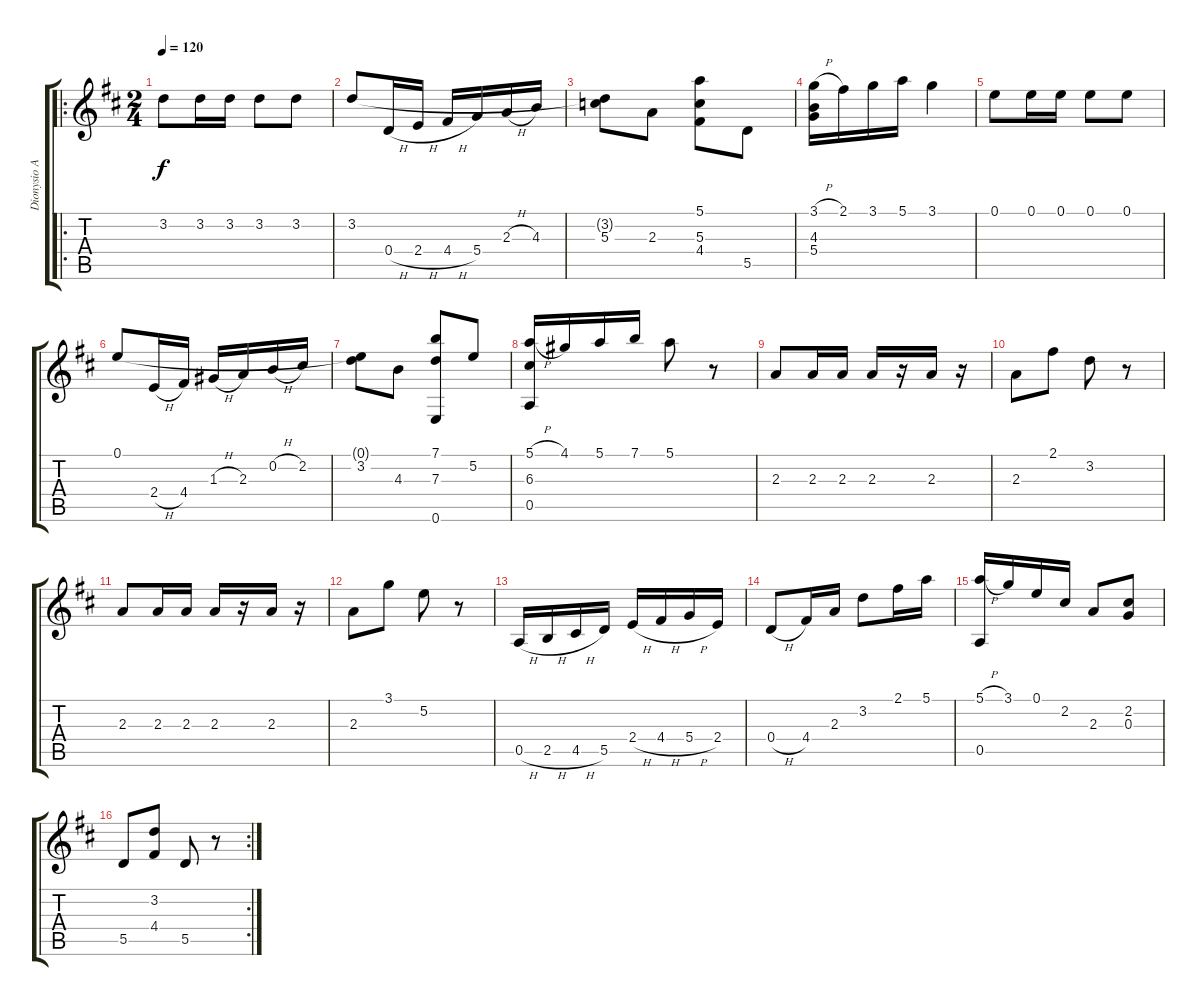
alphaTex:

\track ("Dionysio Aguado" "Dionysio A") {instrument acousticguitarnylon}
\staff {score tabs}
\tuning (E4 B3 G3 D3 A2 E2) {hide}
\ro
\ts (2 4)
\tempo 120
\clef g2
\ks d
3.2.8{dy f} 3.2.16 3.2.16 3.2.8 3.2.8 |
3.2.8 0.4{h}.16 2.4{h}.16 4.4{h}.16 5.4.16 2.3{h}.16 4.3.16 |
(3.2{t} 5.3).8 2.3.8 (5.1 5.3 4.4).8 5.5.8 |
(3.1{h} 4.3 5.4).16 2.1.16 3.1.16 5.1.16 3.1.4 |
0.1.8 0.1.16 0.1.16 0.1.8 0.1.8 |
0.1.8 2.4{h}.16 4.4.16 1.3{h}.16 2.3.16 0.2{h}.16 2.2.16 |
(0.1{t} 3.2).8 4.3.8 (7.1 7.3 0.6).8 5.2.8 |
(5.1{h} 6.3 0.5).16 4.1.16 5.1.16 7.1.16 5.1.8 r.8 |
2.3.8 2.3.16 2.3.16 2.3.16 r.16 2.3.16 r.16 |
2.3.8 2.1.8 3.2.8 r.8 |
2.3.8 2.3.16 2.3.16 2.3.16 r.16 2.3.16 r.16 |
2.3.8 3.1.8 5.2.8 r.8 |
0.5{h}.16 2.5{h}.16 4.5{h}.16 5.5.16 2.4{h}.16 4.4{h}.16 5.4{h}.16 2.4.16 |
0.4{h}.8 4.4.16 2.3.16 3.2.8 2.1.16 5.1.16 |
(5.1{h} 0.5).16 3.1.16 0.1.16 2.2.16 2.3.8 (2.2 0.3).8 |
\rc 2
5.5.8 (3.2 4.4).8 5.5.8 r.8
